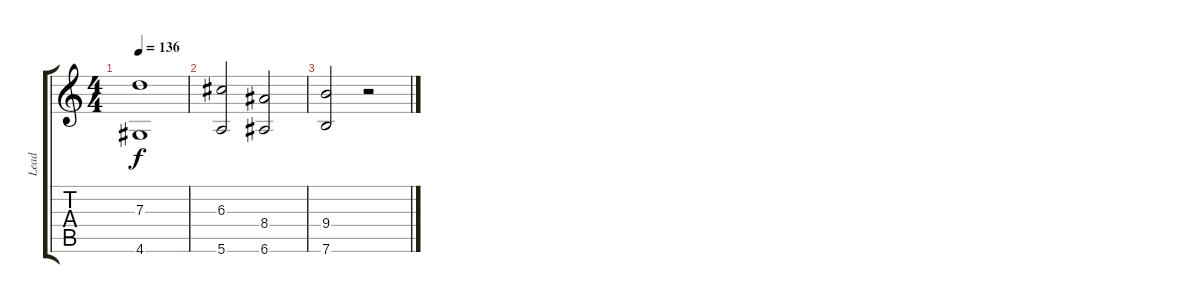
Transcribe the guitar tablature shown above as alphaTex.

\track ("Lead" "Lead") {instrument distortionguitar}
\staff {score tabs}
\tuning (E4 B3 G3 D3 A2 E2) {hide}
\ts (4 4)
\tempo 136
\clef g2
\ks c
(7.3 4.6).1{dy f} |
(6.3 5.6).2 (8.4 6.6).2 |
(9.4 7.6).2 r.2
